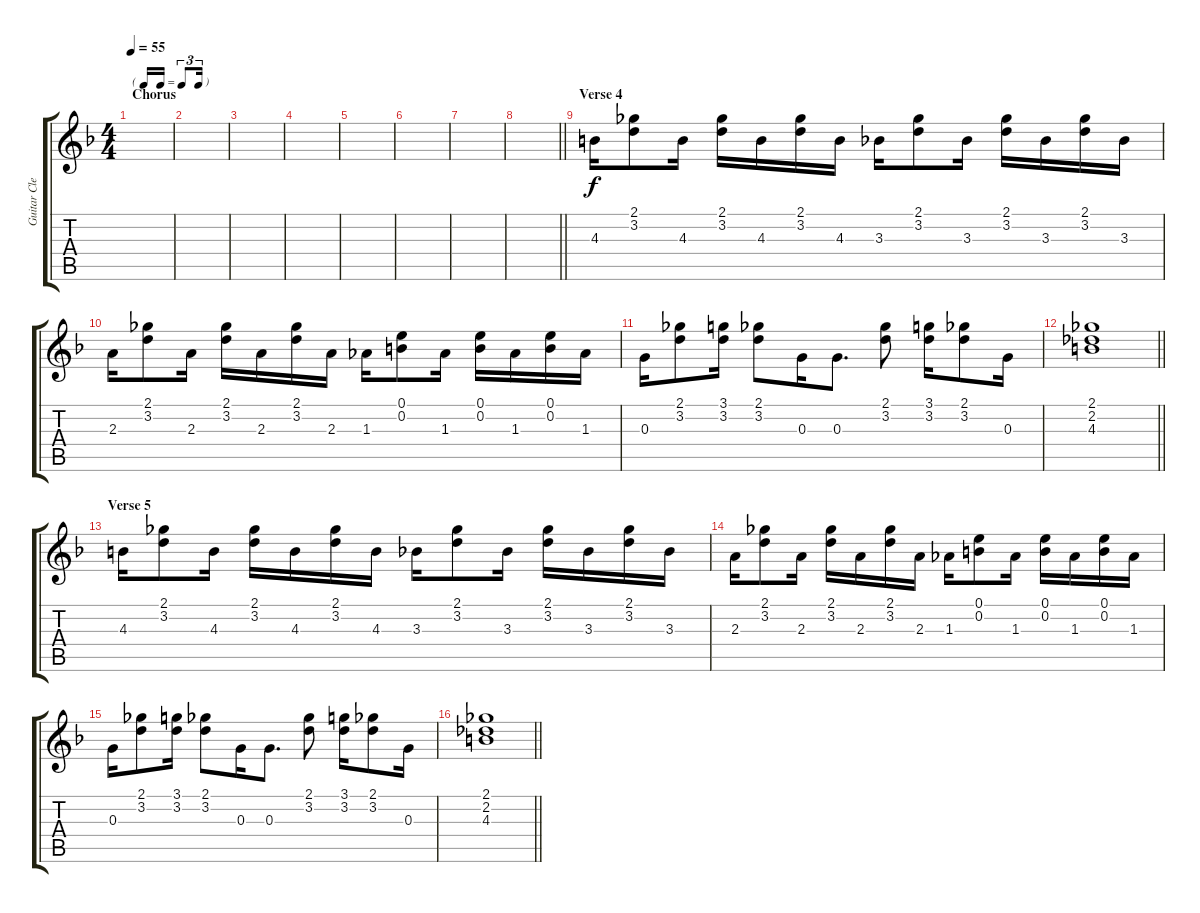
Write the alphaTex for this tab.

\track ("Guitar Clean" "Guitar Cle") {instrument acousticguitarsteel}
\staff {score tabs}
\tuning (E4 B3 G3 D3 A2 E2) {hide}
\ts (4 4)
\tf triplet16th
\section ("" "Chorus")
\tempo 55
\clef g2
\ks dminor
|
|
|
|
|
|
|
\barLineRight lightlight
|
\section ("" "Verse 4")
4.3.16 (2.1 3.2).8 4.3.16 (2.1 3.2).16 4.3.16 (2.1 3.2).16 4.3.16 3.3.16 (2.1 3.2).8 3.3.16 (2.1 3.2).16 3.3.16 (2.1 3.2).16 3.3.16 |
2.3.16 (2.1 3.2).8 2.3.16 (2.1 3.2).16 2.3.16 (2.1 3.2).16 2.3.16 1.3.16 (0.1 0.2).8 1.3.16 (0.1 0.2).16 1.3.16 (0.1 0.2).16 1.3.16 |
0.3.16 (2.1 3.2).8 (3.1 3.2).16 (2.1 3.2).8 0.3.16 0.3.8{d} (2.1 3.2).8 (3.1 3.2).16 (2.1 3.2).8 0.3.16 |
\barLineRight lightlight
(2.1 2.2 4.3).1 |
\section ("" "Verse 5")
4.3.16 (2.1 3.2).8 4.3.16 (2.1 3.2).16 4.3.16 (2.1 3.2).16 4.3.16 3.3.16 (2.1 3.2).8 3.3.16 (2.1 3.2).16 3.3.16 (2.1 3.2).16 3.3.16 |
2.3.16 (2.1 3.2).8 2.3.16 (2.1 3.2).16 2.3.16 (2.1 3.2).16 2.3.16 1.3.16 (0.1 0.2).8 1.3.16 (0.1 0.2).16 1.3.16 (0.1 0.2).16 1.3.16 |
0.3.16 (2.1 3.2).8 (3.1 3.2).16 (2.1 3.2).8 0.3.16 0.3.8{d} (2.1 3.2).8 (3.1 3.2).16 (2.1 3.2).8 0.3.16 |
\barLineRight lightlight
(2.1 2.2 4.3).1
